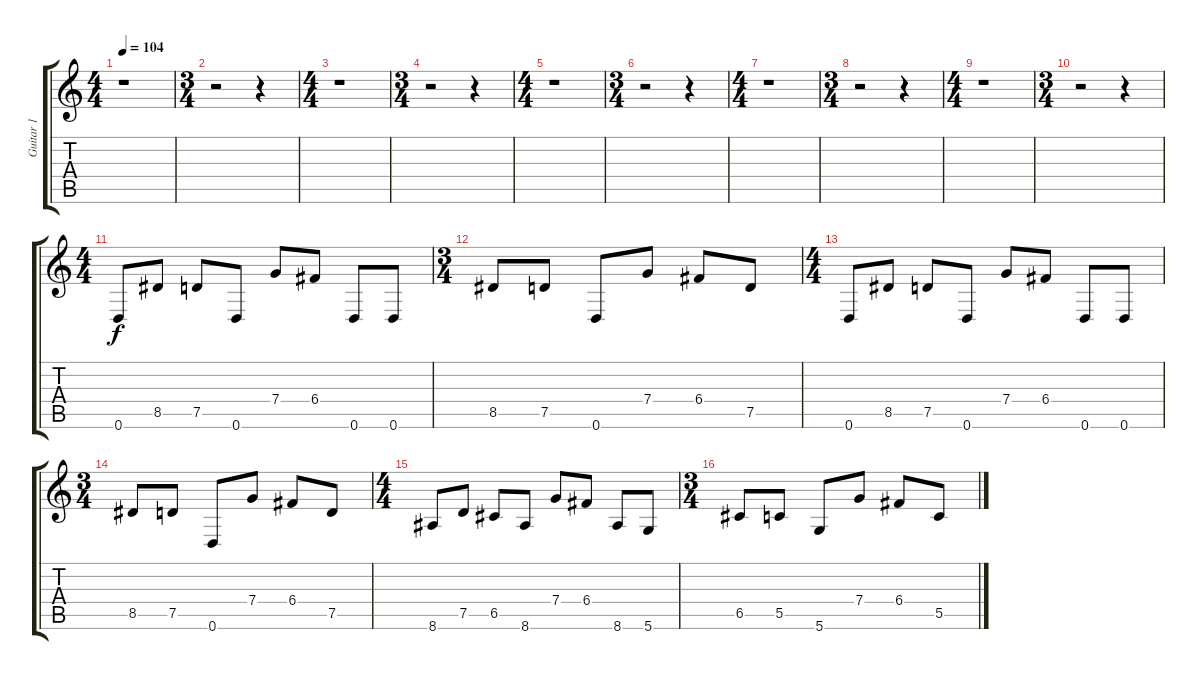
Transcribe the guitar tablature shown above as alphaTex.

\track ("Guitar 1" "Guitar 1") {instrument distortionguitar}
\staff {score tabs}
\tuning (D4 A3 F3 C3 G2 D2) {hide}
\ts (4 4)
\tempo 104
\clef g2
\ks c
r.1{dy f instrument distortionguitar} |
\ts (3 4)
r.2 r.4 |
\ts (4 4)
r.1 |
\ts (3 4)
r.2 r.4 |
\ts (4 4)
r.1 |
\ts (3 4)
r.2 r.4 |
\ts (4 4)
r.1 |
\ts (3 4)
r.2 r.4 |
\ts (4 4)
r.1 |
\ts (3 4)
r.2 r.4 |
\ts (4 4)
0.6.8 8.5.8 7.5.8 0.6.8 7.4.8 6.4.8 0.6.8 0.6.8 |
\ts (3 4)
8.5.8 7.5.8 0.6.8 7.4.8 6.4.8 7.5.8 |
\ts (4 4)
0.6.8 8.5.8 7.5.8 0.6.8 7.4.8 6.4.8 0.6.8 0.6.8 |
\ts (3 4)
8.5.8 7.5.8 0.6.8 7.4.8 6.4.8 7.5.8 |
\ts (4 4)
8.6.8 7.5.8 6.5.8 8.6.8 7.4.8 6.4.8 8.6.8 5.6.8 |
\ts (3 4)
6.5.8 5.5.8 5.6.8 7.4.8 6.4.8 5.5.8
